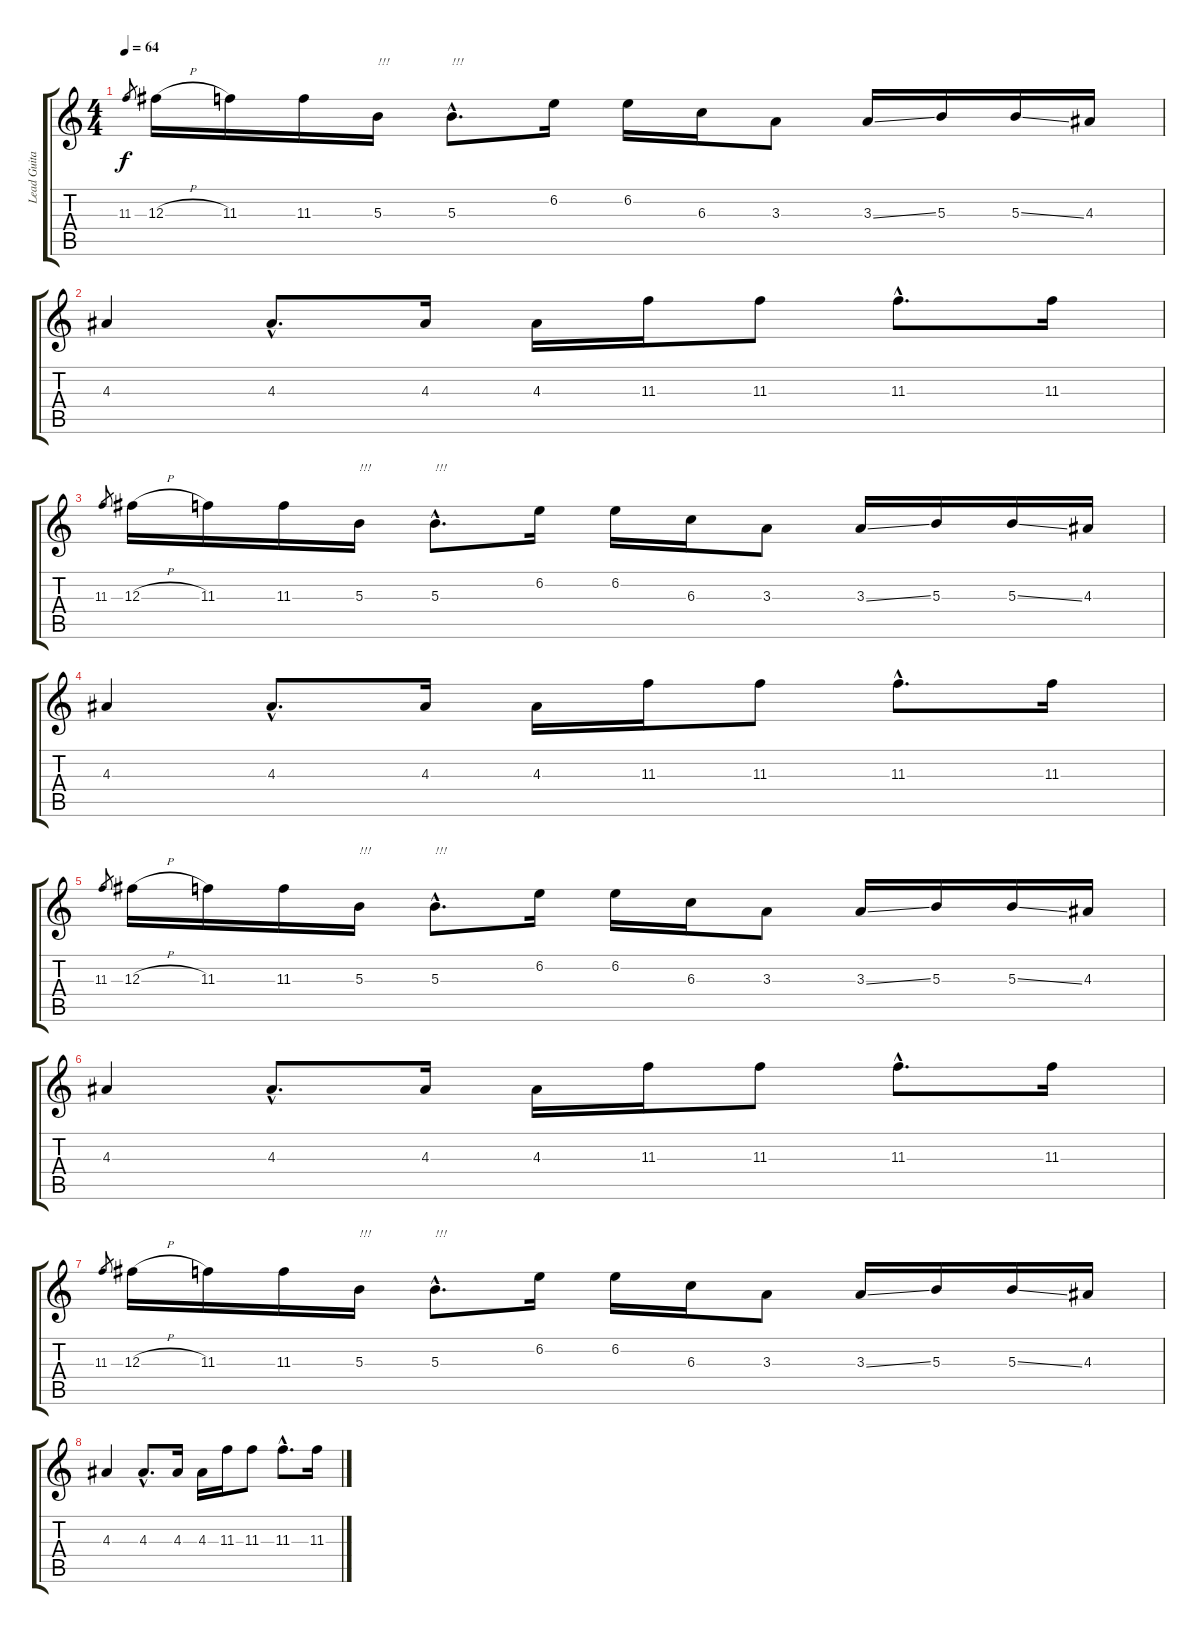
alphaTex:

\track ("Lead Guitar" "Lead Guita") {instrument acousticguitarnylon}
\staff {score tabs}
\tuning (Eb4 Bb3 Gb3 Db3 Ab2 Eb2) {hide}
\ts (4 4)
\tempo 64
\clef g2
\ks c
11.3.8{gr dy f} 12.3{h}.16 11.3.16 11.3.16 5.3.16{txt "!!!"} 5.3{hac}.8{d txt "!!!"} 6.2.16 6.2.16 6.3.16 3.3.8 3.3{ss}.16 5.3.16 5.3{ss}.16 4.3.16 |
4.3.4 4.3{hac}.8{d} 4.3.16 4.3.16 11.3.16 11.3.8 11.3{hac}.8{d} 11.3.16 |
11.3.8{gr} 12.3{h}.16 11.3.16 11.3.16 5.3.16{txt "!!!"} 5.3{hac}.8{d txt "!!!"} 6.2.16 6.2.16 6.3.16 3.3.8 3.3{ss}.16 5.3.16 5.3{ss}.16 4.3.16 |
4.3.4 4.3{hac}.8{d} 4.3.16 4.3.16 11.3.16 11.3.8 11.3{hac}.8{d} 11.3.16 |
11.3.8{gr} 12.3{h}.16 11.3.16 11.3.16 5.3.16{txt "!!!"} 5.3{hac}.8{d txt "!!!"} 6.2.16 6.2.16 6.3.16 3.3.8 3.3{ss}.16 5.3.16 5.3{ss}.16 4.3.16 |
4.3.4 4.3{hac}.8{d} 4.3.16 4.3.16 11.3.16 11.3.8 11.3{hac}.8{d} 11.3.16 |
11.3.8{gr} 12.3{h}.16 11.3.16 11.3.16 5.3.16{txt "!!!"} 5.3{hac}.8{d txt "!!!"} 6.2.16 6.2.16 6.3.16 3.3.8 3.3{ss}.16 5.3.16 5.3{ss}.16 4.3.16 |
4.3.4 4.3{hac}.8{d} 4.3.16 4.3.16 11.3.16 11.3.8 11.3{hac}.8{d} 11.3.16
